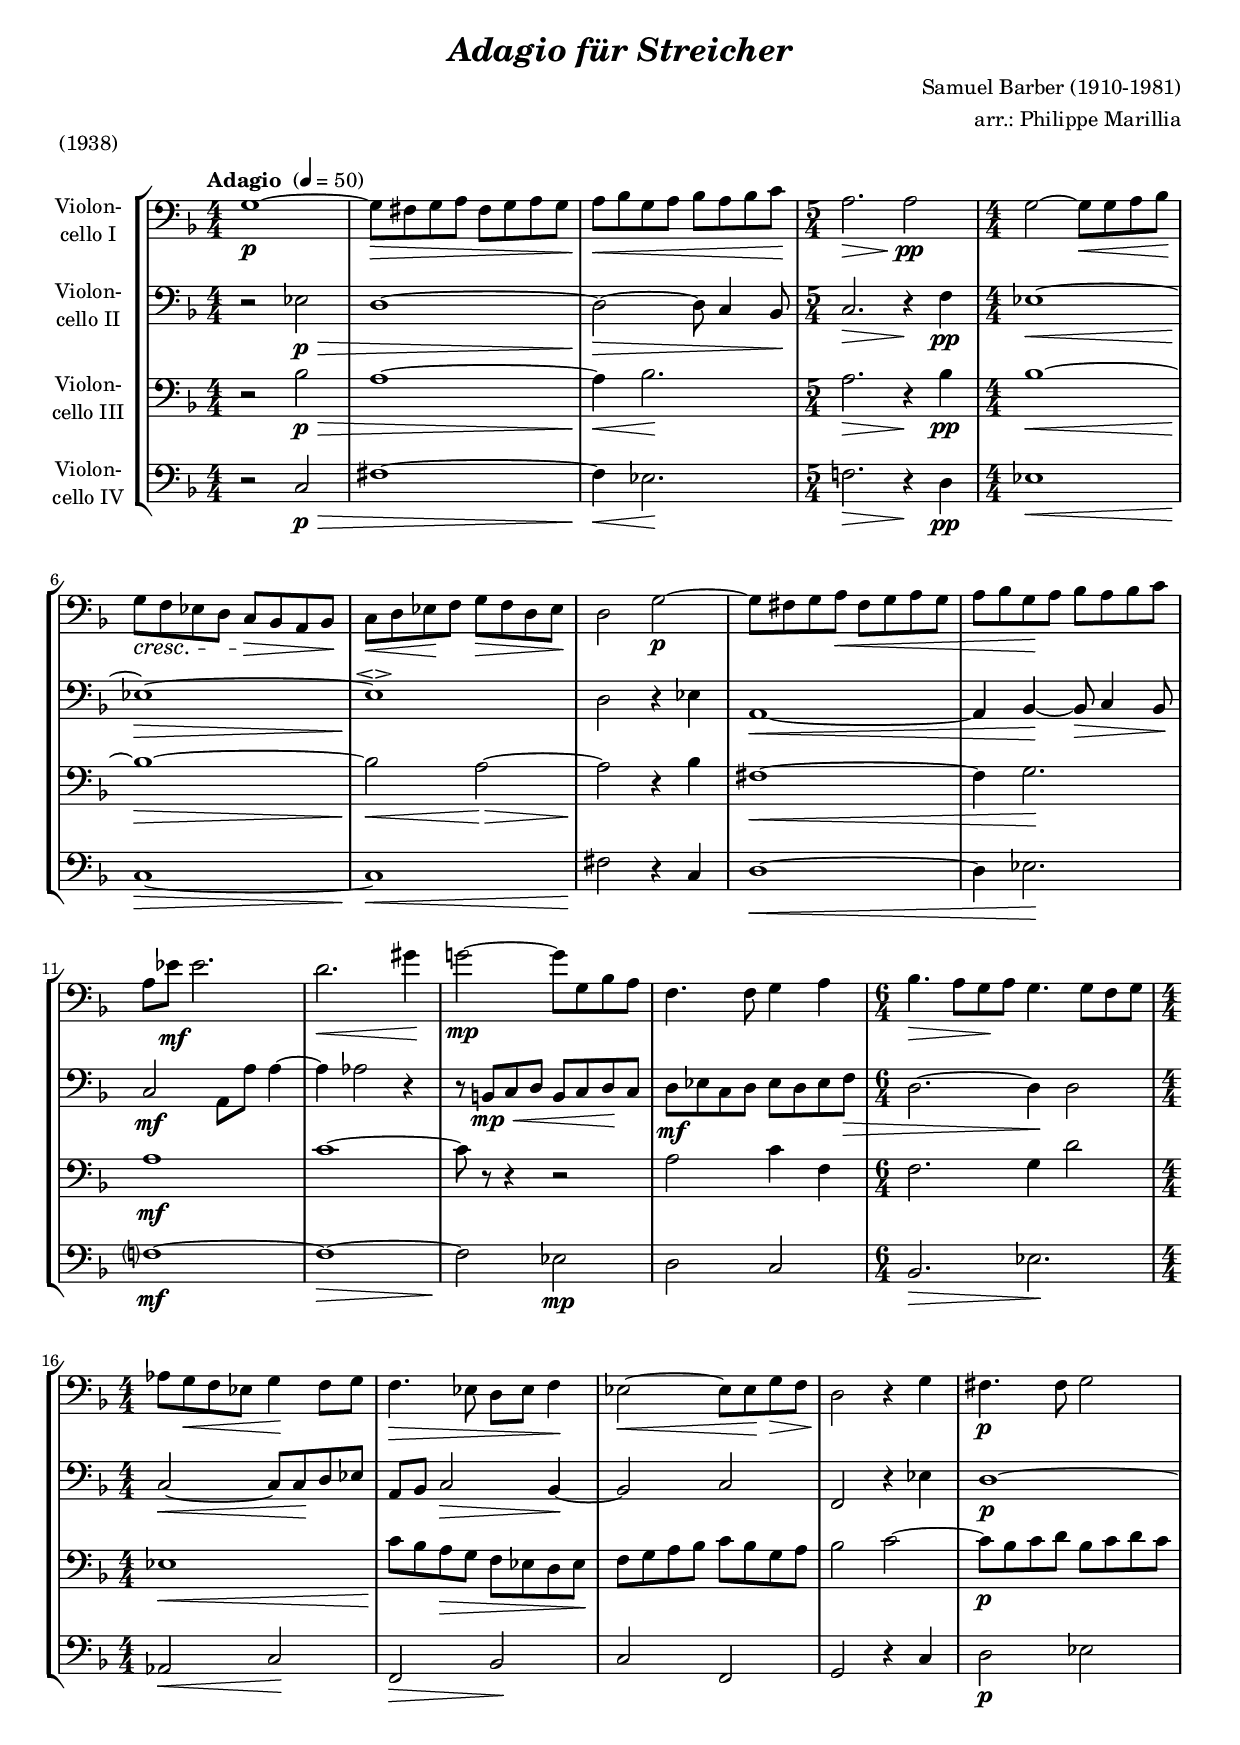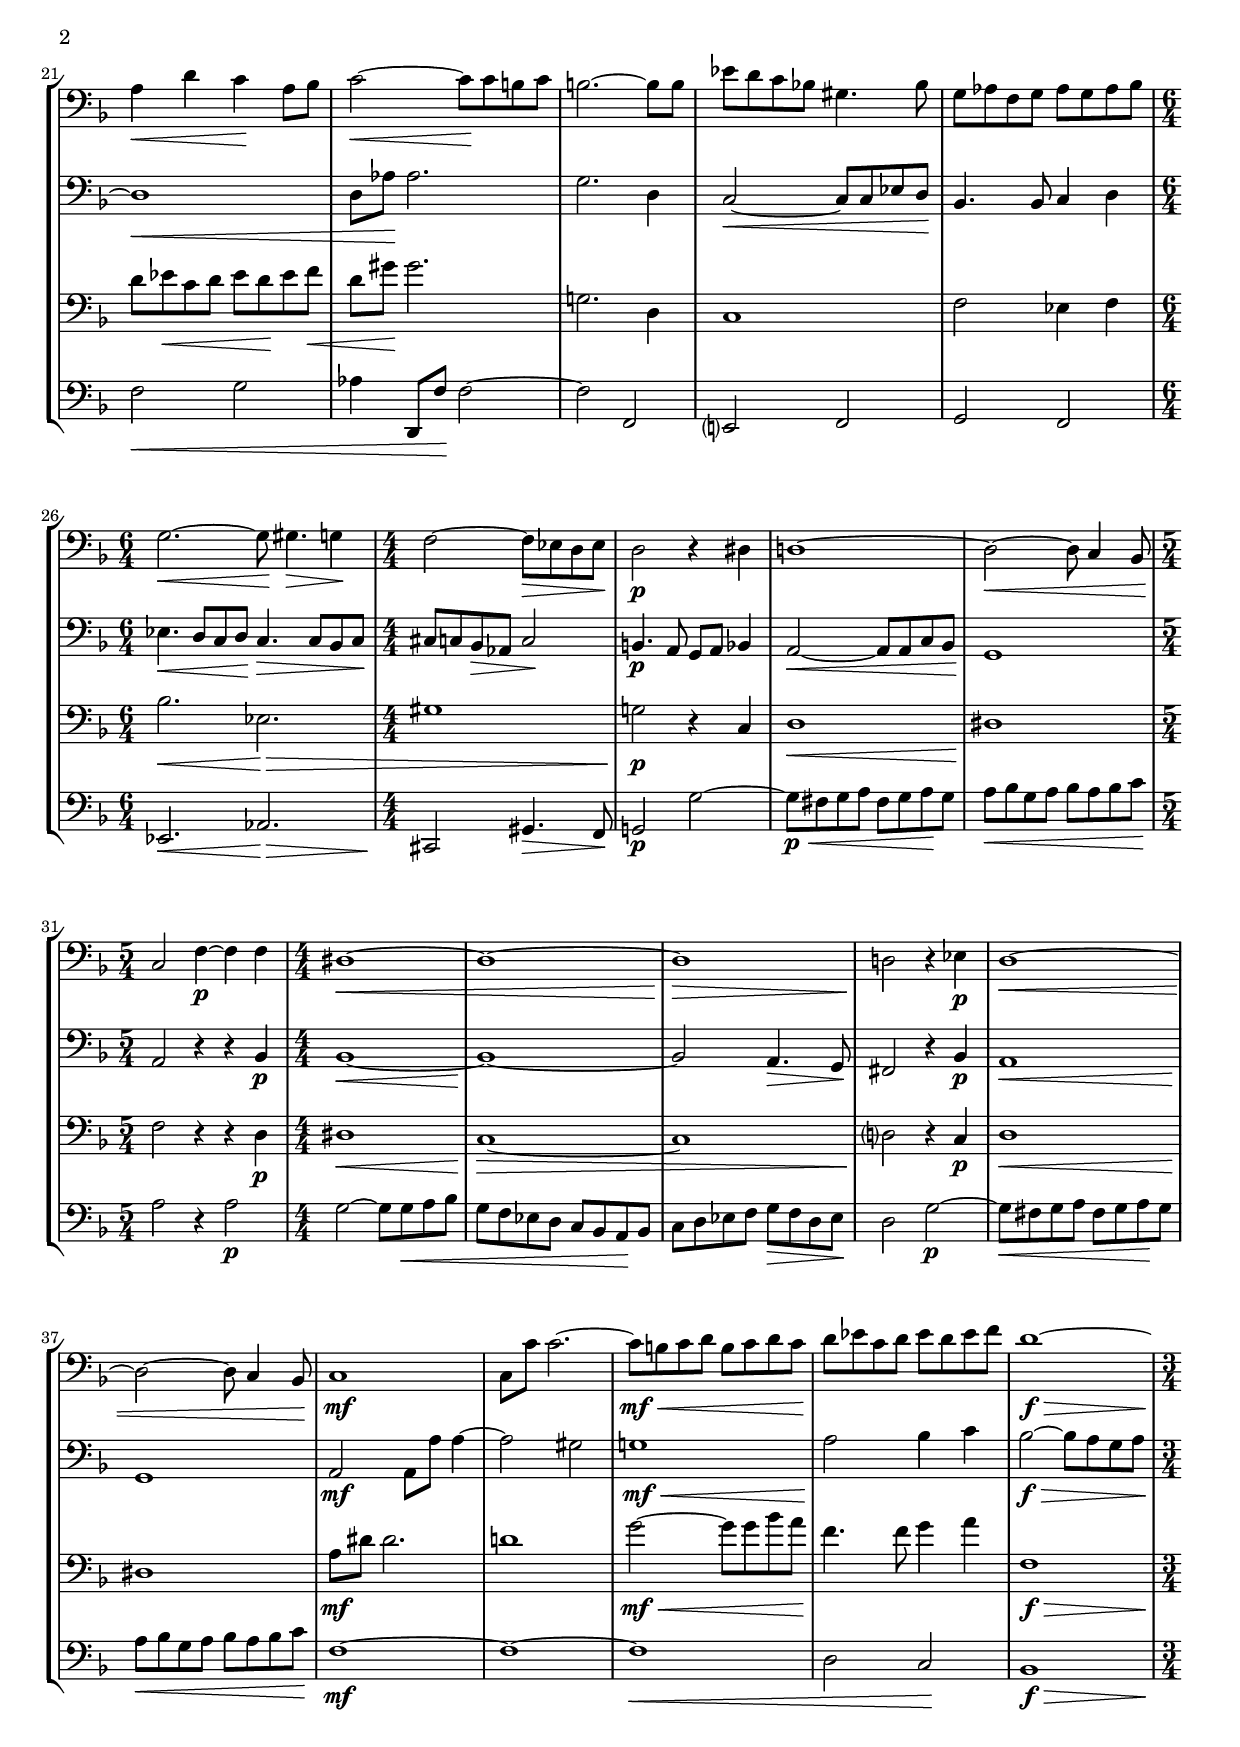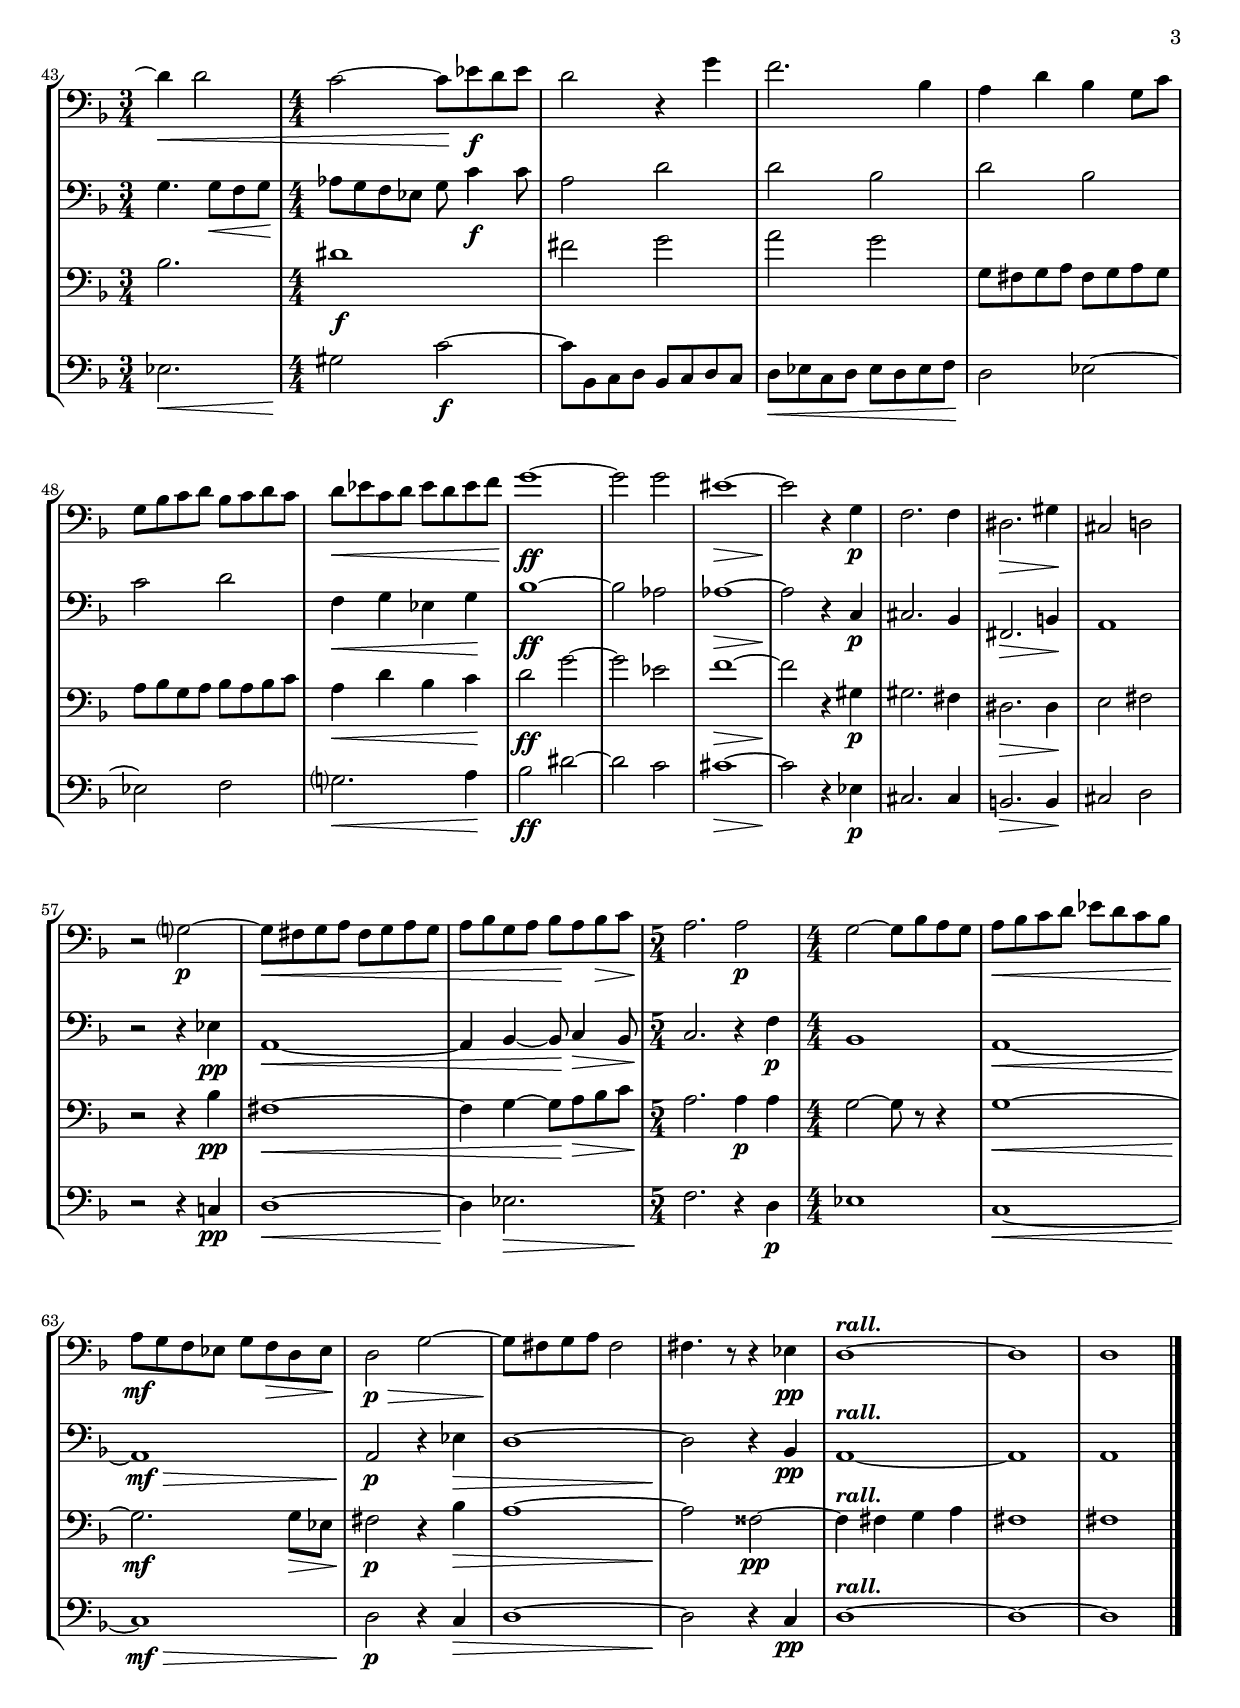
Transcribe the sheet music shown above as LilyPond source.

\version "2.14.2"
\include "deutsch.ly"

#(set-global-staff-size 18)

\header {
  title     = \markup \bold \italic "Adagio für Streicher"
  composer  = "Samuel Barber (1910-1981)"
  arranger  = "arr.: Philippe Marillia"
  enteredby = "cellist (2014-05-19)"
  piece     = "(1938)"
}

voiceconsts = {
 \key g \minor
 \clef "bass"
 \numericTimeSignature
 \compressFullBarRests
 \time 4/4
 \tempo "Adagio " 4=50
}

%mihi = "clarinet"
%milo = "bassoon"
mihi = "church organ"
milo = "church organ"

rall = \markup \bold \italic "rall."

va = \relative c'' {
   \voiceconsts

   c1~\p
   c8\> h c d h c d c
   d\< es c d es d es f\! \time 5/4
   d2.\> d2\!\pp \time 4/4
   c2~ c8\< c d es\!

   c\cresc b as g f\> es d es\!
   f\< g as\! b c\> b g as\!
   g2 c~\p
   c8 h c d\< h c d c
   d es c\! d es d es f

   d as'\mf as2.
   g\< cis4\!
   c!2~\mp c8 c, es d
   b4. b8 c4 d \time 6/4
   es4.\> d8 c\! d c4. c8 b c \time 4/4

   des c\< b as c4\! b8 c
   b4.\> as8 g as b4\!
   as2~\< as8 as\! c\> b
   g2\! r4 c
   h4.\p h8 c2

   d4\< g f\! d8 es
   f2~\< f8\! f e f
   e2.~ e8 e
   as g f es! cis4. es8
   c des b c des c des es \time 6/4

   c2.~\< c8\! cis4.\> c4\! \time 4/4
   b2~ b8\> as g as\!
   g2\p r4 gis
   g!1~
   g2~\< g8 f4 es8 \time 5/4
   f2\! b4~\p b b \time 4/4

   gis1~\<
   gis~
   gis\!\>
   g!2\! r4 as\p
   g1~\<
   g2~ g8 f4 es8\!
   f1\mf
   f8 f' f2.~

   f8\mf\< e f g e f g f\!
   g as f g as g as b
   g1~\f\> \time 3/4
   g4\!\< g2 \time 4/4
   f2~ f8\! as\f g as
   g2 r4 c

   b2. es,4
   d g es c8 f
   c es f g es f g f
   g\< as f g as g as b\!
   c1~\ff
   c2 c

   ais1~\>
   ais2\! r4 c,\p
   b2. b4
   gis2.\> cis4\!
   fis,2 g!
   r c?~\p
   c8\< h c d h c d c

   d es c d es\! d es\> f \time 5/4
   d2.\! d2\p \time 4/4
   c~ c8 es d c
   d\< es f g as g f es\!

   d\mf c b as c b\> g as\!
   g2\p\> c~
   c8\! h c d h2
   h4. r8 r4 as\pp
   g1~^\rall
   g
   g \bar "|."
}

vb = \relative c'' {
   \voiceconsts

   r2 as\p\>
   g1~
   g2~\!\> g8 f4 es8\! \time 5/4
   f2.\> r4\! b\pp \time 4/4
   as1~\<
   as~\!\>
   as\!\espressivo

   g2 r4 as
   d,1~\<
   d4 es~\! es8\> f4 es8\!
   f2\mf d8 d' d4~
   d des2 r4
   r8 e,\mp\< f g e f g\! f

   g\mf as f g as g as b\> \time 6/4
   g2.~ g4\! g2 \time 4/4
   f2~\< f8 f\! g as
   d, es f2\> es4~\!
   es2 f

   b, r4 as'
   g1~\p
   g\<
   g8 des'\! des2.
   c g4
   f2~\< f8 f as g\!
   es4. es8 f4 g \time 6/4

   as4.\< g8 f g\! f4.\> f8 es f\! \time 4/4
   fis f es\> des f2\!
   e4.\p d8 c d es4
   d2~\< d8 d f es
   c1\! \time 5/4

   d2 r4 r es\p \time 4/4
   es1~\<
   es~\!
   es2 d4.\> c8\!
   h2 r4 es\p
   d1\<
   c\!

   d2\mf d8 d' d4~
   d2 cis
   c!1\mf\<
   d2\! es4 f
   es2~\f\> es8 d c d \time 3/4
   c4.\! c8\< b c\! \time 4/4

   des c b as c f4\f f8
   d2 g
   g es
   g es
   f g
   b,4\< c as c\!

   es1~\ff
   es2 des
   des1~\>
   des2\! r4 f,\p
   fis2. es4
   h2.\> e4\!
   d1

   r2 r4 as'\pp
   d,1~\<
   d4 es~ es8\! f4\> es8 \time 5/4
   f2.\! r4 b\p \time 4/4
   es,1
   d~\<

   d\!\mf\>
   d2\!\p r4 as'\>
   g1~
   g2\! r4 es4\pp
   d1~^\rall
   d
   d \bar "|."
}

vc = \relative c'' {
   \voiceconsts

   r2 es\p\>
   d1~
   d4\!\< es2.\! \time 5/4
   d2.\> r4\! es\pp \time 4/4
   es1~\<
   es~\>
   es2\!\< d~\!\>

   d\! r4 es
   h1~\<
   h4 c2.\!
   d1\mf
   f~
   f8 r r4 r2
   d2 f4 b, \time 6/4

   b2. c4 g'2 \time 4/4
   as,1\<
   f'8\! es d\> c b as g as\!
   b c d es f es c d
   es2 f~

   f8\p es f g es f g f
   g as\< f g as g\! as b\<
   g cis\! cis2.
   c,!2. g4
   f1
   b2 as4 b \time 6/4

   es2.\< as,\!\> \time 4/4
   cis1
   c!2\!\p r4 f,
   g1\<
   gis\! \time 5/4
   b2 r4 r g\p \time 4/4
   gis1\<

   f~\!\>
   f
   g?2\! r4 f\p
   g1\<
   gis\!
   d'8\mf gis gis2.
   g!1
   c2~\mf\< c8 c es d\!

   b4. b8 c4 d
   b,1\f\> \time 3/4
   es2.\! \time 4/4
   gis1\f
   h2 c
   d c

   c,8 h c d h c d c
   d es c d es d es f
   d4\< g es f\!
   g2\ff c~
   c as
   b1~\>

   b2\! r4 cis,\p
   cis2. h4
   gis2.\> gis4\!
   a2 h
   r r4 es\pp
   h1~\<

   h4 c~ c8\! d\> es f \time 5/4
   d2.\! d4\p d \time 4/4
   c2~ c8 r r4
   c1~\<
   c2.\!\mf c8\> as

   h2\!\p r4 es\>
   d1~
   d2\! his~\pp
   his4^\rall h c d
   h1
   h \bar "|."
}

vd = \relative c' {
   \voiceconsts

   r2 f\p\>
   h1~
   h4\!\< as2.\! \time 5/4
   b!2.\> r4\! g\pp \time 4/4
   as1\<
   f~\!\>
   f\!\<

   h2\! r4 f
   g1~\<
   g4 as2.\!
   b?1~\mf
   b~\>
   b2\! as\mp
   g f \time 6/4

   es2.\> as\! \time 4/4
   des,2\< f\!
   b,\> es\!
   f b,
   c r4 f
   g2\p as

   b\< c
   des4 g,,8 b'\! b2~
   b b,
   a? b
   c b \time 6/4
   as2.\< des\!\> \time 4/4

   fis,2\! cis'4.\> b8\!
   c!2\p c'~
   c8\p\<h c d h c d\! c
   d\< es c d es d es f\! \time 5/4
   d2 r4 d2\p \time 4/4

   c2~ c8 c\< d es
   c b as g f es d\! es
   f g as b c\> b g as\!
   g2 c~\p

  c8\< h c d h c d\! c
  d\< es c d es d es f\!
  b,1~\mf
  b~
  b\<
  g2 f\!
  es1\f\> \time 3/4

  as2.\!\< \time 4/4
  cis2\! f~\f
  f8 es, f g es f g f
  g\< as f g as g as b\!
  g2 as~

  as b
  c?2.\< d4\!
  es2\ff gis~
  gis f
  fis1~\>
  fis2\! r4 as,\p
  fis2. fis4

  e2.\> e4\!
  fis2 g
  r r4 f!\pp
  g1~\<
  g4\! as2.\> \time 5/4
  b\! r4 g\p \time 4/4
  as1

  f~\<
  f\!\mf\>
  g2\p r4 f\>
  g1~
  g2\! r4 f\pp
  g1~^\rall
  g~
  g \bar "|."
}


music = \new StaffGroup <<
      \new Staff {
        \set Staff.midiInstrument = \milo
        \set Staff.instrumentName = \markup \center-column { "Violon-" "cello I" }
        \transpose g d, { \va }
      }

      \new Staff {
        \set Staff.midiInstrument = \milo
        \set Staff.instrumentName = \markup \center-column { "Violon-" "cello II" }
        \transpose g d, { \vb }
      }

      \new Staff {
        \set Staff.midiInstrument = \milo
        \set Staff.instrumentName = \markup \center-column { "Violon-" "cello III" }
        \transpose g d, { \vc }
      }

      \new Staff {
        \set Staff.midiInstrument = \milo
        \set Staff.instrumentName = \markup \center-column { "Violon-" "cello IV" }
        \transpose g d, { \vd }
      }
>>

\book {
  \score {
   \music
    \layout {}
  }

  \score {
    \unfoldRepeats \music

    \midi {
      \context {
        \Score
      }
    }
  }
}
